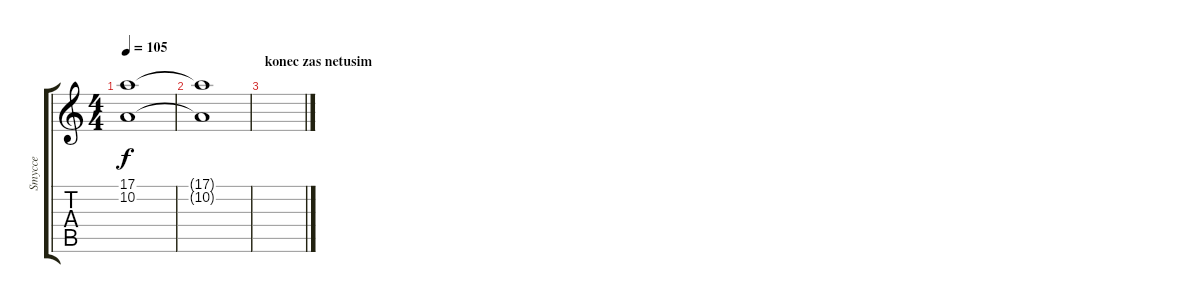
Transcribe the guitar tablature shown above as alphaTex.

\track ("Smycce" "Smycce") {instrument stringensemble1}
\staff {score tabs}
\tuning (E4 B3 G3 D3 A2 E2) {hide}
\ts (4 4)
\tempo 105
\clef g2
\ks c
(17.1 10.2).1{dy f} |
(17.1{t} 10.2{t}).1 |
\section ("" "konec zas netusim")
